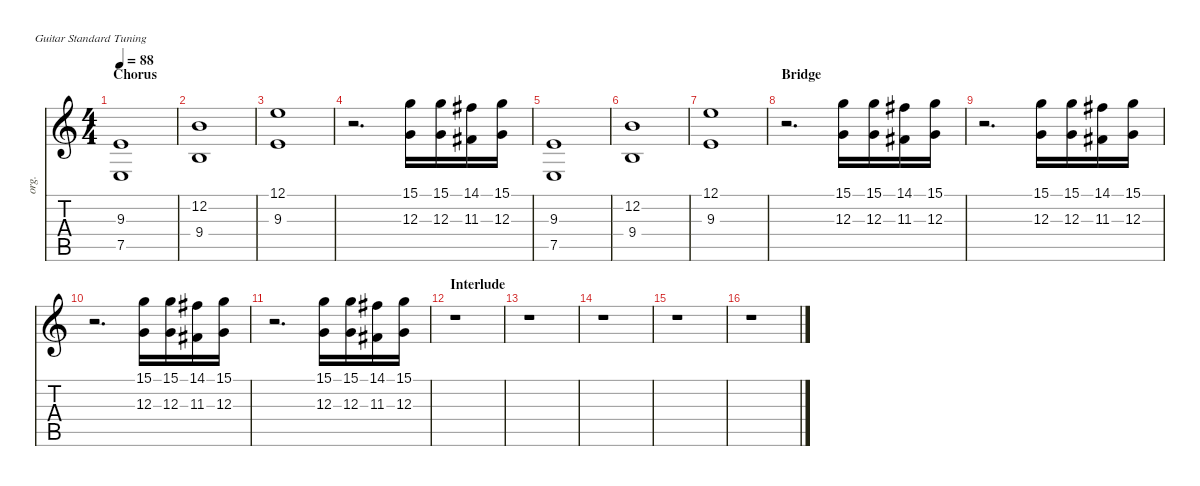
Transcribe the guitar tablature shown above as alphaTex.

\defaultSystemsLayout 4
\hideDynamics
\bracketExtendMode nobrackets
\otherSystemsTrackNameOrientation horizontal
\track ("Synth" "org.") {instrument churchorgan}
\staff {score tabs}
\tuning (E4 B3 G3 D3 A2 E2)
\ts (4 4)
\section ("" "Chorus")
\tempo 88
\clef g2
\ks c
(9.3 7.5).1{dy f} |
(12.2 9.4).1 |
(12.1 9.3).1 |
r.2{d} (15.1 12.3).16 (15.1 12.3).16 (14.1{acc #} 11.3{acc #}).16 (15.1 12.3).16 |
(9.3 7.5).1 |
(12.2 9.4).1 |
(12.1 9.3).1 |
\section ("" "Bridge")
r.2{d} (15.1 12.3).16 (15.1 12.3).16 (14.1{acc #} 11.3{acc #}).16 (15.1 12.3).16 |
r.2{d} (15.1 12.3).16 (15.1 12.3).16 (14.1{acc #} 11.3{acc #}).16 (15.1 12.3).16 |
r.2{d} (15.1 12.3).16 (15.1 12.3).16 (14.1{acc #} 11.3{acc #}).16 (15.1 12.3).16 |
r.2{d} (15.1 12.3).16 (15.1 12.3).16 (14.1{acc #} 11.3{acc #}).16 (15.1 12.3).16 |
\section ("" "Interlude")
r.1 |
r.1 |
r.1 |
r.1 |
r.1
